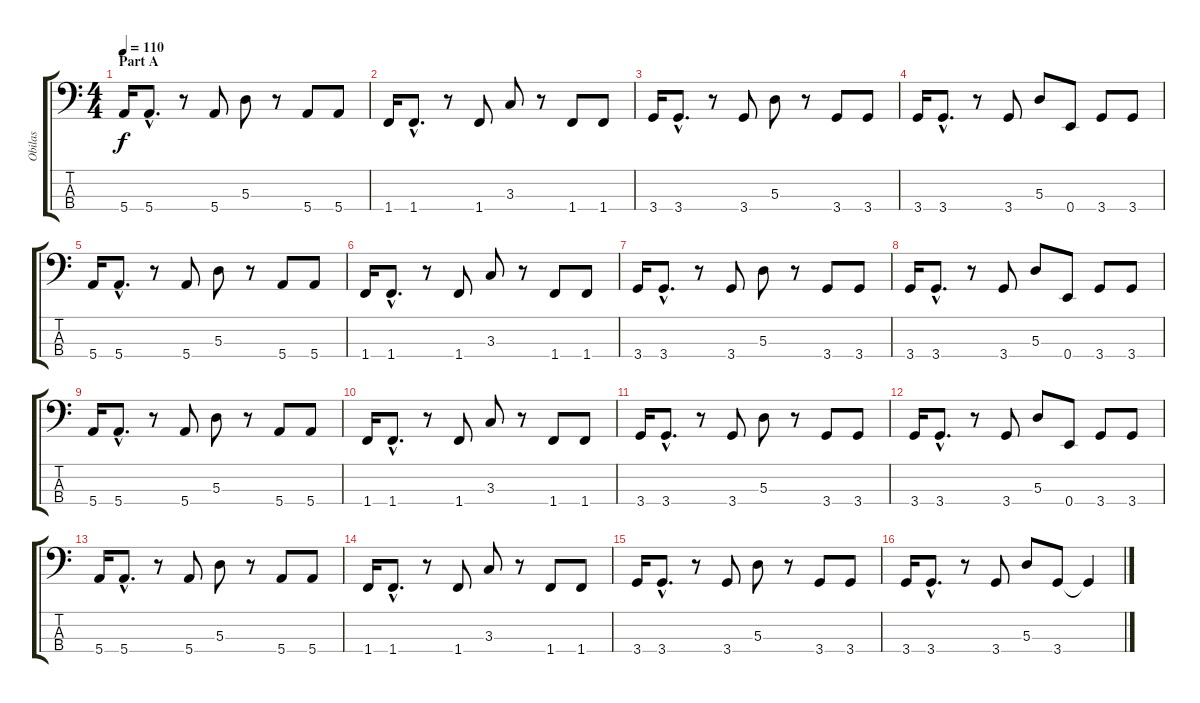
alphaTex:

\track ("Obilas" "Obilas") {instrument electricbassfinger}
\staff {score tabs}
\tuning (G2 D2 A1 E1) {hide}
\ts (4 4)
\section ("" "Part A")
\tempo 110
\clef f4
\ks c
5.4.16{dy f} 5.4{hac}.8{d} r.8 5.4.8 5.3.8 r.8 5.4.8 5.4.8 |
1.4.16 1.4{hac}.8{d} r.8 1.4.8 3.3.8 r.8 1.4.8 1.4.8 |
3.4.16 3.4{hac}.8{d} r.8 3.4.8 5.3.8 r.8 3.4.8 3.4.8 |
3.4.16 3.4{hac}.8{d} r.8 3.4.8 5.3.8 0.4.8 3.4.8 3.4.8 |
5.4.16 5.4{hac}.8{d} r.8 5.4.8 5.3.8 r.8 5.4.8 5.4.8 |
1.4.16 1.4{hac}.8{d} r.8 1.4.8 3.3.8 r.8 1.4.8 1.4.8 |
3.4.16 3.4{hac}.8{d} r.8 3.4.8 5.3.8 r.8 3.4.8 3.4.8 |
3.4.16 3.4{hac}.8{d} r.8 3.4.8 5.3.8 0.4.8 3.4.8 3.4.8 |
5.4.16 5.4{hac}.8{d} r.8 5.4.8 5.3.8 r.8 5.4.8 5.4.8 |
1.4.16 1.4{hac}.8{d} r.8 1.4.8 3.3.8 r.8 1.4.8 1.4.8 |
3.4.16 3.4{hac}.8{d} r.8 3.4.8 5.3.8 r.8 3.4.8 3.4.8 |
3.4.16 3.4{hac}.8{d} r.8 3.4.8 5.3.8 0.4.8 3.4.8 3.4.8 |
5.4.16 5.4{hac}.8{d} r.8 5.4.8 5.3.8 r.8 5.4.8 5.4.8 |
1.4.16 1.4{hac}.8{d} r.8 1.4.8 3.3.8 r.8 1.4.8 1.4.8 |
3.4.16 3.4{hac}.8{d} r.8 3.4.8 5.3.8 r.8 3.4.8 3.4.8 |
3.4.16 3.4{hac}.8{d} r.8 3.4.8 5.3.8 3.4.8 3.4{t}.4
